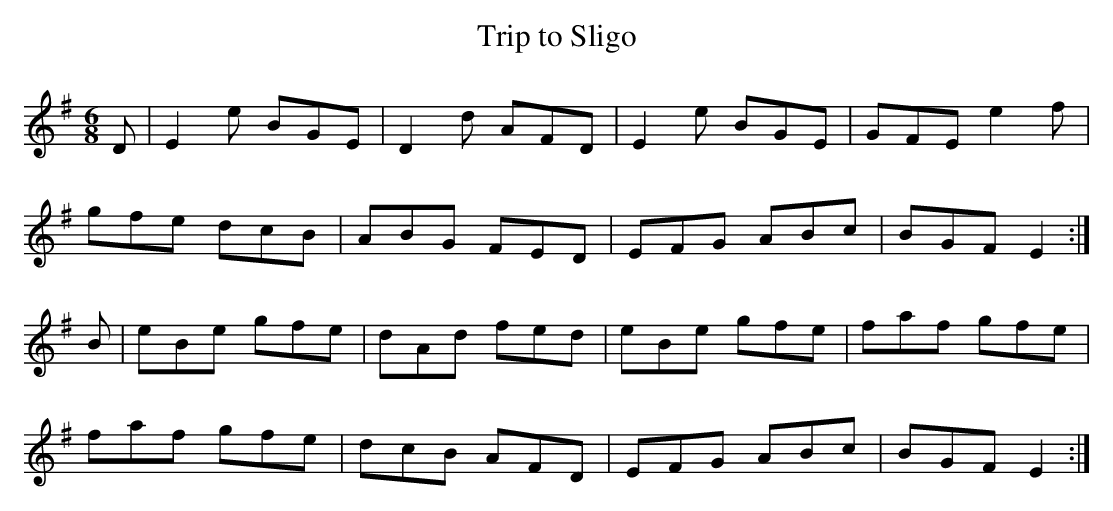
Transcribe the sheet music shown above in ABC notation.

X:1
T:Trip to Sligo
E:10
M:6/8
L:1/8
K:Ador
D|E2e BGE|D2d AFD|E2e BGE|GFE e2f|
gfe dcB|ABG FED|EFG ABc|BGF E2:|
B|eBe gfe|dAd fed|eBe gfe|faf gfe|
faf gfe|dcB AFD|EFG ABc|BGF E2:|
